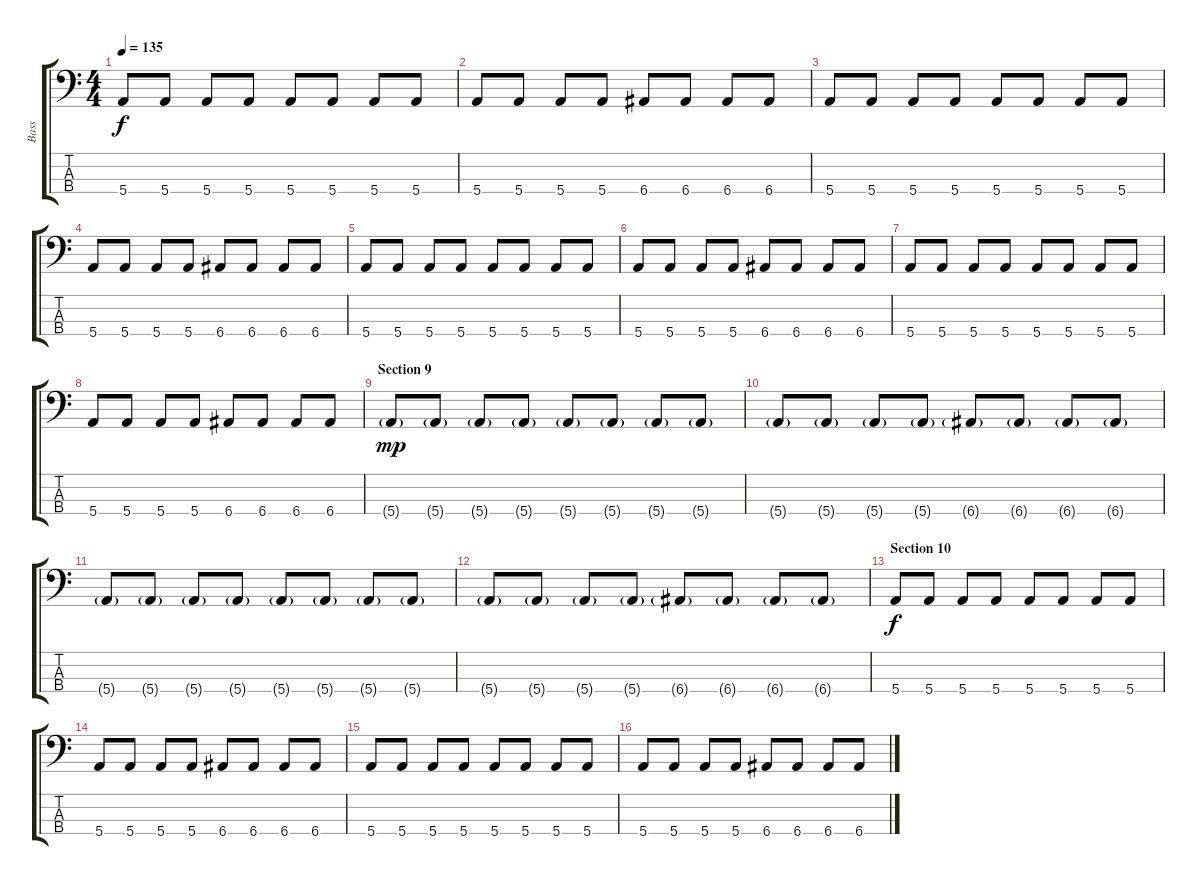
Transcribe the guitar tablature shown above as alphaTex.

\track ("Bass" "Bass") {instrument electricbassfinger}
\staff {score tabs}
\tuning (G2 D2 A1 E1) {hide}
\ts (4 4)
\tempo 135
\clef f4
\ks c
5.4.8{dy f} 5.4.8 5.4.8 5.4.8 5.4.8 5.4.8 5.4.8 5.4.8 |
5.4.8 5.4.8 5.4.8 5.4.8 6.4.8 6.4.8 6.4.8 6.4.8 |
5.4.8 5.4.8 5.4.8 5.4.8 5.4.8 5.4.8 5.4.8 5.4.8 |
5.4.8 5.4.8 5.4.8 5.4.8 6.4.8 6.4.8 6.4.8 6.4.8 |
5.4.8 5.4.8 5.4.8 5.4.8 5.4.8 5.4.8 5.4.8 5.4.8 |
5.4.8 5.4.8 5.4.8 5.4.8 6.4.8 6.4.8 6.4.8 6.4.8 |
5.4.8 5.4.8 5.4.8 5.4.8 5.4.8 5.4.8 5.4.8 5.4.8 |
5.4.8 5.4.8 5.4.8 5.4.8 6.4.8 6.4.8 6.4.8 6.4.8 |
\section ("" "Section 9")
5.4{g}.8{dy mp} 5.4{g}.8 5.4{g}.8 5.4{g}.8 5.4{g}.8 5.4{g}.8 5.4{g}.8 5.4{g}.8 |
5.4{g}.8 5.4{g}.8 5.4{g}.8 5.4{g}.8 6.4{g}.8 6.4{g}.8 6.4{g}.8 6.4{g}.8 |
5.4{g}.8 5.4{g}.8 5.4{g}.8 5.4{g}.8 5.4{g}.8 5.4{g}.8 5.4{g}.8 5.4{g}.8 |
5.4{g}.8 5.4{g}.8 5.4{g}.8 5.4{g}.8 6.4{g}.8 6.4{g}.8 6.4{g}.8 6.4{g}.8 |
\section ("" "Section 10")
5.4.8{dy f} 5.4.8 5.4.8 5.4.8 5.4.8 5.4.8 5.4.8 5.4.8 |
5.4.8 5.4.8 5.4.8 5.4.8 6.4.8 6.4.8 6.4.8 6.4.8 |
5.4.8 5.4.8 5.4.8 5.4.8 5.4.8 5.4.8 5.4.8 5.4.8 |
5.4.8 5.4.8 5.4.8 5.4.8 6.4.8 6.4.8 6.4.8 6.4.8
